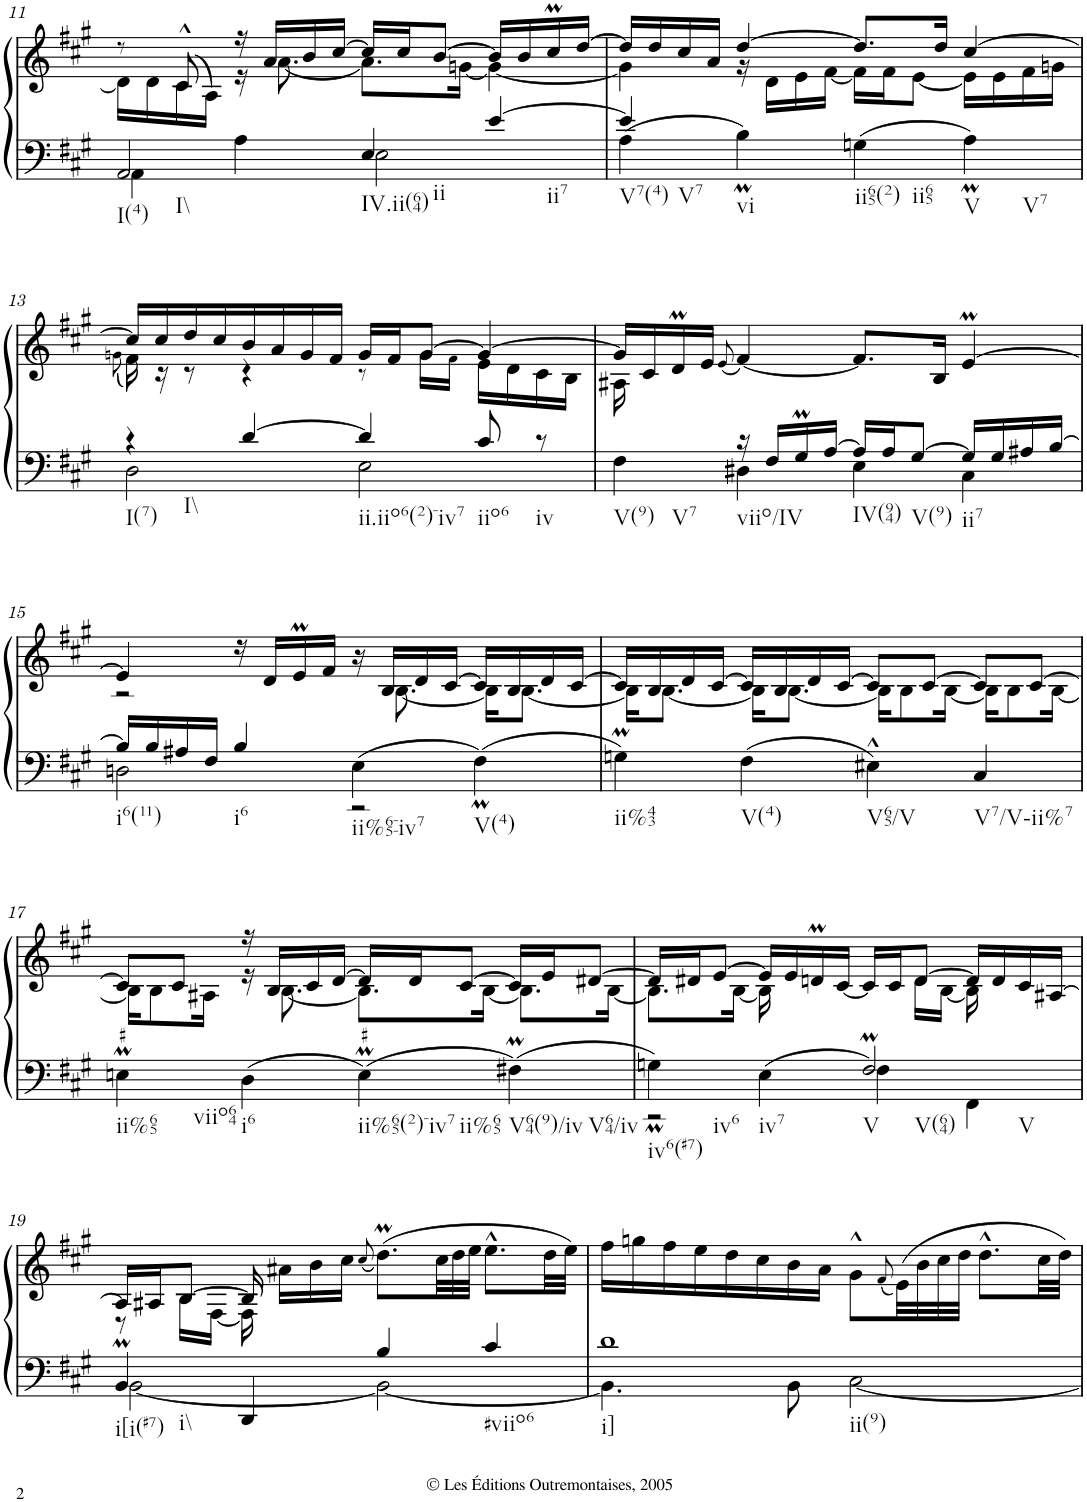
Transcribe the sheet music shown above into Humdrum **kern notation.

**kern	**kern
*part1	*part1
*staff2	*staff1
*I"Clavecin	*
!!LO:PB:g=z
*clefF4	*clefG2
*k[f#c#g#]	*k[f#c#g#]
*A:	*A:
*M4/4	*M4/4
*met(c)	*met(c)
=11	=11
*^	*^
!LO:TX:b:t=I(4)	!	!	!
!LO:TX:b:t=I\\	!	!	!
2AA/	4AA\	8r	16d\LL]
.	.	.	16d\
.	.	(>8c#^^/	16c#\
.	.	.	16A\JJ)
.	4A\	16r	16r
.	.	16a/LL	[8.a\
.	.	16b/	.
.	.	[16cc#/JJ	.
!LO:TX:b:t=IV.ii(64)	!	!	!
!LO:TX:b:t=ii	!	!	!
4E/	2E\	16cc#/LL]	8.a\L]
.	.	16cc#/J	.
.	.	[8b/J	.
.	.	.	[16gn\Jk
!LO:TX:b:t=ii7	!	!	!
[4e/	.	16b/LL]	4g\_
.	.	16b/	.
.	.	16cc#m/	.
.	.	[16dd/JJ	.
=12	=12	=12	=12
!LO:TX:b:t=V7(4)	!	!	!
!LO:TX:b:t=V7	!	!	!
4e/]	4A\	16dd/LL]	4g\]
.	.	16dd/	.
.	.	16cc#/	.
.	.	16a/JJ	.
!LO:TX:b:t=vi	!	!	!
!LO:TX:b:t=ii65(2)	!	!	!
!LO:TX:b:t=ii65	!	!	!
!LO:TX:b:t=V	!	!	!
!LO:TX:b:t=V7	!	!	!
2.ryy	4BM\	[4dd/	16r
.	.	.	16d\LL
.	.	.	16e\
.	.	.	[16f#\JJ
.	4Gn\	8.dd/L]	16f#\LL]
.	.	.	16f#\J
.	.	.	[8e\J
.	.	16dd/Jk	.
.	4AM\	[4cc#/	16e\LL]
.	.	.	16e\
.	.	.	16f#\
.	.	.	16gn\JJ
!!LO:LB:g=z	!!
=13	=13	=13	=13
.	.	.	(<8qgn\
!LO:TX:b:t=I(7)	!	!	!
!LO:TX:b:t=I\\	!	!	!
4r	2D\	16cc#/LL]	16f#\)
.	.	16cc#/	16r
.	.	16dd/	8r
.	.	16cc#/	.
[4d/	.	16b/	4r
.	.	16a/	.
.	.	16g/	.
.	.	16f#/JJ	.
!LO:TX:b:t=ii.iio6(2)-iv7	!	!	!
4d/]	2E\	16g/LL	8r
.	.	16f#/J	.
.	.	[8g/J	16g\LL
.	.	.	16f#!\JJ
!LO:TX:b:t=iio6	!	!	!
8c#/	.	4g/_	16e\LL
.	.	.	16d\
!LO:TX:b:t=iv	!	!	!
8r	.	.	16c#\
.	.	.	16B\JJ
=14	=14	=14	=14
!LO:TX:b:t=V(9)	!	!	!
!LO:TX:b:t=V7	!	!	!
4ryy	4F#\	16g/LL]	16A#X\
.	.	16c#/	2...ryy
.	.	16dM/	.
.	.	16e/JJ	.
.	.	(<8qe/	.
!LO:TX:b:t=viio/IV	!	!	!
16r	4D#X\	[4f#/)	.
16F#/LL	.	.	.
16G#m/	.	.	.
[16A/JJ	.	.	.
!LO:TX:b:t=IV(94)	!	!	!
16A/LL]	4E\	8.f#/L]	.
16A/J	.	.	.
!LO:TX:b:t=V(9)	!	!	!
[8G#/J	.	.	.
.	.	16B/Jk	.
!LO:TX:b:t=ii7	!	!	!
16G#/LL]	4C#\	[4eM/	.
16G#/	.	.	.
16A#X/	.	.	.
[16B/JJ	.	.	.
!!LO:LB:g=z	!!
=15	=15	=15	=15
!LO:TX:b:t=i6(11)	!	!	!
16B/LL]	2Dn\	4e/]	2r
16B/	.	.	.
16A#X/	.	.	.
16F#/JJ	.	.	.
!LO:TX:b:t=i6	!	!	!
4B/	.	16r	.
.	.	16d/LL	.
.	.	16eM/	.
.	.	16f#/JJ	.
!LO:TX:b:t=ii%65-iv7	!	!	!
4E\	2r	16r	16ryy
.	.	16B/LL	[8.B\
.	.	16d/	.
.	.	[16c#/JJ	.
!LO:TX:b:t=V(4)	!	!	!
4F#M\	.	16c#/LL]	16B\KL]
.	.	16B/	[8.B\J
.	.	16d/	.
.	.	[16c#/JJ	.
*v	*v	*	*
=16	=16	=16
!LO:TX:b:t=ii%43	!	!
4GnM\	16c#/LL]	16B\KL]
.	16B/	[8.B\J
.	16d/	.
.	[16c#/JJ	.
!LO:TX:b:t=V(4)	!	!
4F#\	16c#/LL]	16B\KL]
.	16B/	[8.B\J
.	16d/	.
.	[16c#/JJ	.
!LO:TX:b:t=V65/V	!	!
4E#X^^\	8c#/L]	16B\KL]
.	.	8B\
.	[8c#/J	.
.	.	[16B\Jk
!LO:TX:b:t=V7/V-ii%7	!	!
4C#/	8c#/L]	16B\KL]
.	.	8B\
.	[8c#/J	.
.	.	[16B\Jk
!!LO:LB:g=z	!!
=17	=17	=17
!LO:TX:b:t=ii%65	!	!
!LO:TX:b:t=viio64	!	!
!LO:MOR:acc=#	!	!
4EnM\	8c#/L]	16B\KL]
.	.	8B\
.	8c#/J	.
.	.	16A#X\Jk
!LO:TX:b:t=i6	!	!
4D\	16r	16r
.	16B/LL	[8.B\
.	16c#/	.
.	[16d/JJ	.
!LO:TX:b:t=ii%65(2)-iv7	!	!
!LO:TX:b:t=ii%65	!	!
!LO:MOR:acc=#	!	!
4EM\	16d/LL]	8.B\L]
.	16d/J	.
.	[8c#/J	.
.	.	[16B\Jk
!LO:TX:b:t=V64(9)/iv	!	!
!LO:TX:b:t=V64/iv	!	!
4F#XM\	16c#/LL]	8.B\L]
.	16e/J	.
.	[8d#X/J	.
.	.	[16B\Jk
=18	=18	=18
*^	*	*
!LO:TX:b:t=iv6(#7)	!	!	!
!LO:TX:b:t=iv6	!	!	!
4GnM\	2r	16d#/LL]	8.B\L]
.	.	16d#X/J	.
.	.	[8e/J	.
.	.	.	[16B\Jk
!LO:TX:b:t=iv7	!	!	!
4E\	.	16e/LL]	16B\]
.	.	16e/	16ryy
*	*	*v	*v
.	.	16dnM/
.	.	[16c#/JJ
!LO:TX:b:t=V	!	!
!LO:TX:b:t=V(64)	!	!
!LO:TX:b:t=V	!	!
2F#M/	4F#\	16c#/LL]
.	.	16c#/J
*	*	*^
.	.	[8d/J	16d\LL
.	.	.	[16B\JJ
.	4FF#\	16d/LL]	16B\]
.	.	16d/	8.ryy
.	.	16c#/	.
.	.	[16A#X/JJ	.
!!LO:LB:g=z	!!
=19	=19	=19	=19
!LO:TX:b:t=i[i(#7)	!	!	!
!LO:TX:b:t=i\\	!	!	!
4BBM/	[2BB\	16A#/LL]	8r
.	.	16A#X/J	.
.	.	[8B/J	16B\LL
.	.	.	[16F#\JJ
4BBB/	.	16B/]	16F#\]
.	.	16a#X\LL	2ryy
.	.	16b\	.
.	.	16cc#\JJ	.
.	.	(<8qcc#/	.
4B/	2BB\_	(>8.ddM\L)	.
*	*	*Xtuplet	*
.	.	48cc#\LL	.
.	.	48dd\	.
.	.	48ee\JJJ	.
!LO:TX:b:t=#viio6	!	!	!
4c#/	.	8.ee^^\L	.
.	.	.	8.ryy
.	.	32dd\LL	.
.	.	32ee\JJJ)	.
*	*	*v	*v
=20	=20	=20
!LO:TX:b:t=i]	!	!
!LO:TX:b:t=ii(9)	!	!
1d	4.BB\]	16ff#\LL
.	.	16ggn\
.	.	16ff#\
.	.	16ee\
.	.	16dd\
.	.	16cc#\
.	8BB\	16b\
.	.	16a\JJ
.	[2C#\	8g#^^\L
.	.	(<8qf#/
.	.	(>32e\LL)
.	.	32b\
.	.	32cc#\
.	.	32dd\JJJ
.	.	8.dd^^\L
.	.	32cc#\LL
.	.	32dd\JJJ)
*v	*v	*
=	=
*-	*-
